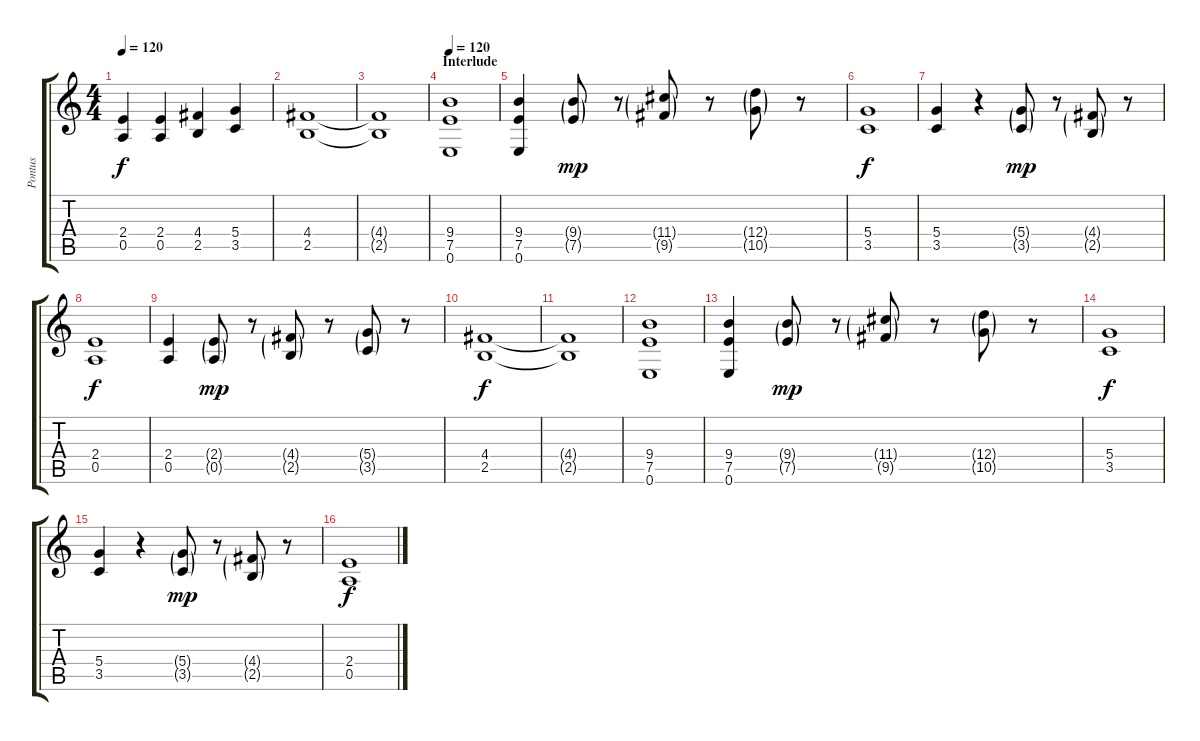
\track ("Pontus" "Pontus") {instrument distortionguitar}
\staff {score tabs}
\tuning (E4 B3 G3 D3 A2 E2) {hide}
\ts (4 4)
\tempo 120
\clef g2
\ks c
(2.4{t} 0.5{t}).4{dy f} (2.4 0.5).4 (4.4 2.5).4 (5.4 3.5).4 |
(4.4 2.5).1 |
(4.4{t} 2.5{t}).1 |
\section ("" "Interlude")
\tempo 120
(9.4 7.5 0.6).1 |
(9.4 7.5 0.6).4 (9.4{g} 7.5{g}).8{dy mp} r.8 (11.4{g} 9.5{g}).8 r.8 (12.4{g} 10.5{g}).8 r.8 |
(5.4 3.5).1{dy f} |
(5.4 3.5).4 r.4 (5.4{g} 3.5{g}).8{dy mp} r.8 (4.4{g} 2.5{g}).8 r.8 |
(2.4 0.5).1{dy f} |
(2.4 0.5).4 (2.4{g} 0.5{g}).8{dy mp} r.8 (4.4{g} 2.5{g}).8 r.8 (5.4{g} 3.5{g}).8 r.8 |
(4.4 2.5).1{dy f} |
(4.4{t} 2.5{t}).1 |
(9.4 7.5 0.6).1 |
(9.4 7.5 0.6).4 (9.4{g} 7.5{g}).8{dy mp} r.8 (11.4{g} 9.5{g}).8 r.8 (12.4{g} 10.5{g}).8 r.8 |
(5.4 3.5).1{dy f} |
(5.4 3.5).4 r.4 (5.4{g} 3.5{g}).8{dy mp} r.8 (4.4{g} 2.5{g}).8 r.8 |
(2.4 0.5).1{dy f}
